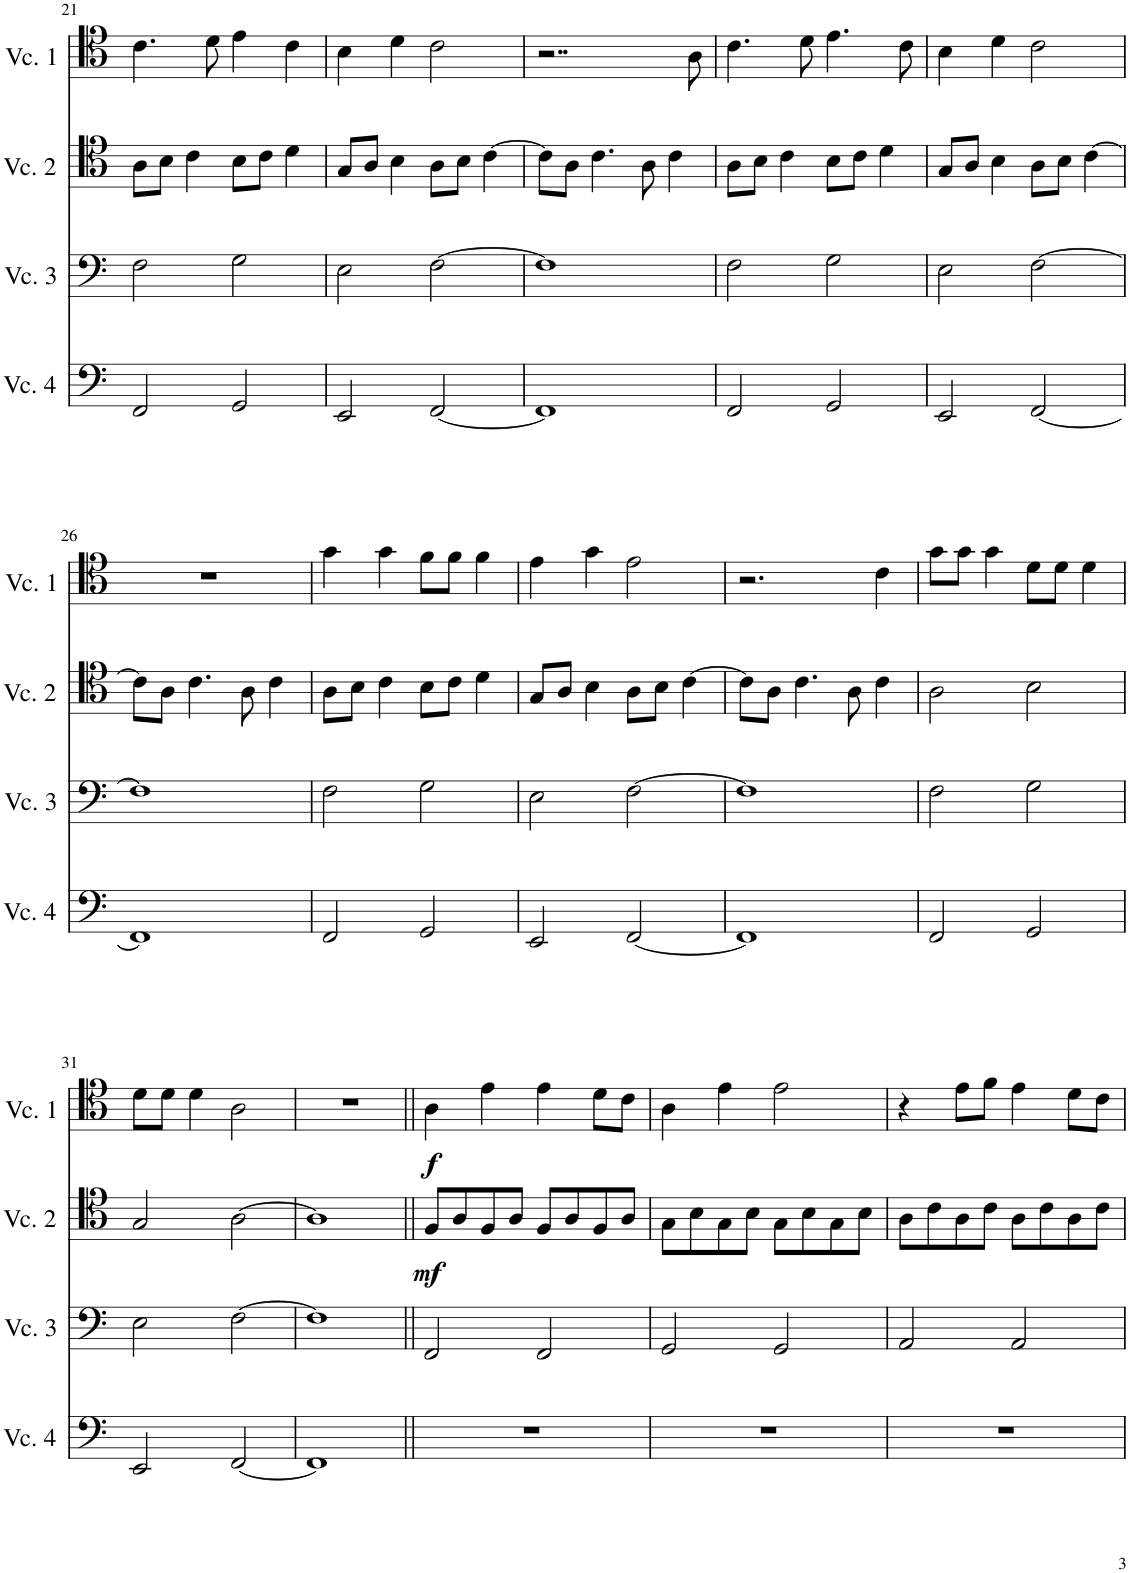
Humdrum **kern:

**kern	**kern	**kern	**dynam	**kern	**dynam
*part4	*part3	*part2	*part2	*part1	*part1
*staff4	*staff3	*staff2	*staff2	*staff1	*staff1
*I"Cello 4	*I"Cello 3	*I"Cello 2	*	*I"Cello 1	*
!!LO:PB:g=z
*clefF4	*clefF4	*clefC4	*	*clefC4	*
*k[]	*k[]	*k[]	*	*k[]	*
*M4/4	*M4/4	*M4/4	*	*M4/4	*
=21	=21	=21	=21	=21	=21
2FF/	2F\	8A\L	.	4.c\	.
.	.	8B\J	.	.	.
.	.	4c\	.	.	.
.	.	.	.	8d\	.
2GG/	2G\	8B\L	.	4e\	.
.	.	8c\J	.	.	.
.	.	4d\	.	4c\	.
=22	=22	=22	=22	=22	=22
2EE/	2E\	8G/L	.	4B\	.
.	.	8A/J	.	.	.
.	.	4B\	.	4d\	.
[2FF/	[2F\	8A\L	.	2c\	.
.	.	8B\J	.	.	.
.	.	[4c\	.	.	.
=23	=23	=23	=23	=23	=23
1FF]	1F]	8c\L]	.	2..r	.
.	.	8A\J	.	.	.
.	.	4.c\	.	.	.
.	.	8A\	.	.	.
.	.	4c\	.	.	.
.	.	.	.	8A\	.
=24	=24	=24	=24	=24	=24
2FF/	2F\	8A\L	.	4.c\	.
.	.	8B\J	.	.	.
.	.	4c\	.	.	.
.	.	.	.	8d\	.
2GG/	2G\	8B\L	.	4.e\	.
.	.	8c\J	.	.	.
.	.	4d\	.	.	.
.	.	.	.	8c\	.
=25	=25	=25	=25	=25	=25
2EE/	2E\	8G/L	.	4B\	.
.	.	8A/J	.	.	.
.	.	4B\	.	4d\	.
[2FF/	[2F\	8A\L	.	2c\	.
.	.	8B\J	.	.	.
.	.	[4c\	.	.	.
!!LO:LB:g=z
=26	=26	=26	=26	=26	=26
1FF]	1F]	8c\L]	.	1r	.
.	.	8A\J	.	.	.
.	.	4.c\	.	.	.
.	.	8A\	.	.	.
.	.	4c\	.	.	.
=27	=27	=27	=27	=27	=27
2FF/	2F\	8A\L	.	4g\	.
.	.	8B\J	.	.	.
.	.	4c\	.	4g\	.
2GG/	2G\	8B\L	.	8f\L	.
.	.	8c\J	.	8f\J	.
.	.	4d\	.	4f\	.
=28	=28	=28	=28	=28	=28
2EE/	2E\	8G/L	.	4e\	.
.	.	8A/J	.	.	.
.	.	4B\	.	4g\	.
[2FF/	[2F\	8A\L	.	2e\	.
.	.	8B\J	.	.	.
.	.	[4c\	.	.	.
=29	=29	=29	=29	=29	=29
1FF]	1F]	8c\L]	.	2.r	.
.	.	8A\J	.	.	.
.	.	4.c\	.	.	.
.	.	8A\	.	.	.
.	.	4c\	.	4c\	.
=30	=30	=30	=30	=30	=30
2FF/	2F\	2A\	.	8g\L	.
.	.	.	.	8g\J	.
.	.	.	.	4g\	.
2GG/	2G\	2B\	.	8d\L	.
.	.	.	.	8d\J	.
.	.	.	.	4d\	.
!!LO:LB:g=z
=31	=31	=31	=31	=31	=31
2EE/	2E\	2G/	.	8d\L	.
.	.	.	.	8d\J	.
.	.	.	.	4d\	.
[2FF/	[2F\	[2A\	.	2A\	.
=32	=32	=32	=32	=32	=32
1FF]	1F]	1A]	.	1r	.
=33||	=33||	=33||	=33||	=33||	=33||
!	!	!	!LO:DY:b	!	!LO:DY:b
1r	2FF/	8F/L	mf	4A\	f
.	.	8A/	.	.	.
.	.	8F/	.	4e\	.
.	.	8A/J	.	.	.
.	2FF/	8F/L	.	4e\	.
.	.	8A/	.	.	.
.	.	8F/	.	8d\L	.
.	.	8A/J	.	8c\J	.
=34	=34	=34	=34	=34	=34
1r	2GG/	8G\L	.	4A\	.
.	.	8B\	.	.	.
.	.	8G\	.	4e\	.
.	.	8B\J	.	.	.
.	2GG/	8G\L	.	2e\	.
.	.	8B\	.	.	.
.	.	8G\	.	.	.
.	.	8B\J	.	.	.
=35	=35	=35	=35	=35	=35
1r	2AA/	8A\L	.	4r	.
.	.	8c\	.	.	.
.	.	8A\	.	8e\L	.
.	.	8c\J	.	8f\J	.
.	2AA/	8A\L	.	4e\	.
.	.	8c\	.	.	.
.	.	8A\	.	8d\L	.
.	.	8c\J	.	8c\J	.
=	=	=	=	=	=
*-	*-	*-	*-	*-	*-
